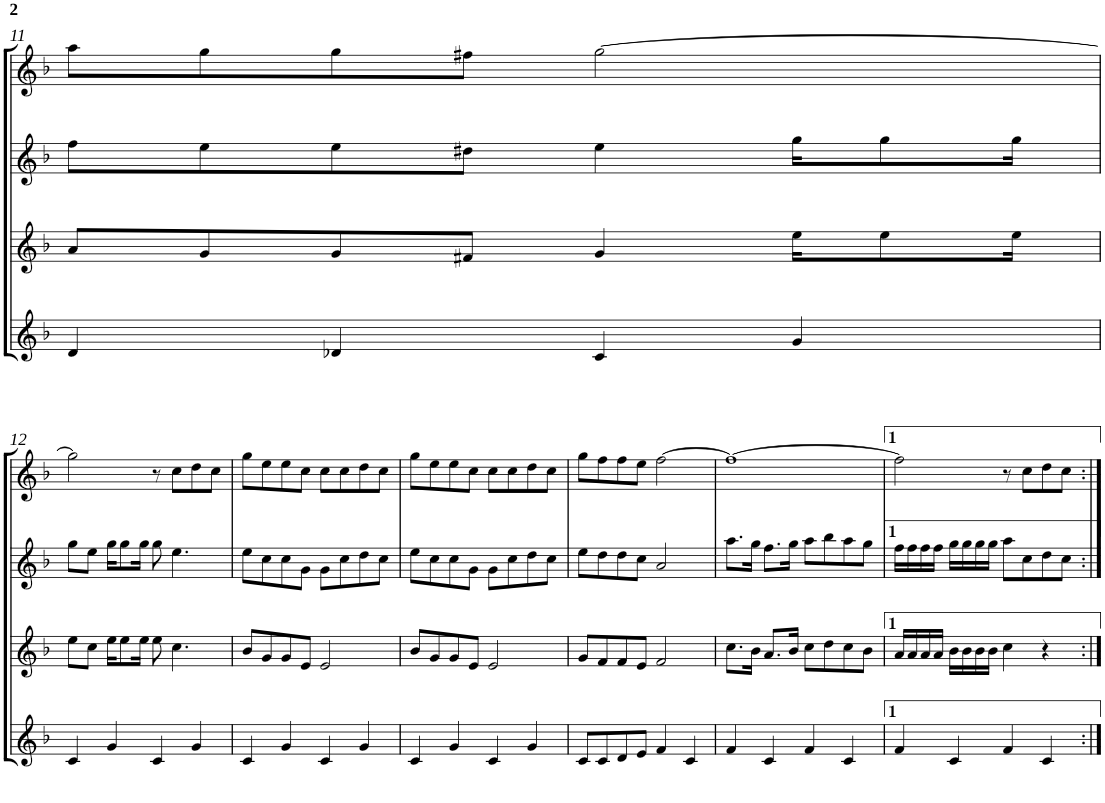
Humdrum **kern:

**kern	**kern	**kern	**kern
*part4	*part3	*part2	*part1
*staff4	*staff3	*staff2	*staff1
*I"Gralla 4	*I"Gralla 3	*I"Gralla 2	*I"Gralla 1
!!LO:PB:g=z
*clefG2	*clefG2	*clefG2	*clefG2
*k[b-]	*k[b-]	*k[b-]	*k[b-]
*F:	*F:	*F:	*F:
*M4/4	*M4/4	*M4/4	*M4/4
=11	=11	=11	=11
4d/	8a/L	8ff\L	8aa\L
.	8g/	8ee\	8gg\
4d-X/	8g/	8ee\	8gg\
.	8f#X/J	8dd#X\J	8ff#X\J
4c/	4g/	4ee\	[2gg\
4g/	16ee\KL	16gg\KL	.
.	8ee\	8gg\	.
.	16ee\Jk	16gg\Jk	.
!!LO:LB:g=z
=12	=12	=12	=12
4c/	8ee\L	8gg\L	2gg\]
.	8cc\J	8ee\J	.
4g/	16ee\KL	16gg\KL	.
.	8ee\	8gg\	.
.	16ee\Jk	16gg\Jk	.
4c/	8ee\	8gg\	8r
.	4.cc\	4.ee\	8cc\L
4g/	.	.	8dd\
.	.	.	8cc\J
=13	=13	=13	=13
4c/	8b-/L	8ee\L	8gg\L
.	8g/	8cc\	8ee\
4g/	8g/	8cc\	8ee\
.	8e/J	8g\J	8cc\J
4c/	2e/	8g\L	8cc\L
.	.	8cc\	8cc\
4g/	.	8dd\	8dd\
.	.	8cc\J	8cc\J
=14	=14	=14	=14
4c/	8b-/L	8ee\L	8gg\L
.	8g/	8cc\	8ee\
4g/	8g/	8cc\	8ee\
.	8e/J	8g\J	8cc\J
4c/	2e/	8g\L	8cc\L
.	.	8cc\	8cc\
4g/	.	8dd\	8dd\
.	.	8cc\J	8cc\J
=15	=15	=15	=15
8c/L	8g/L	8ee\L	8gg\L
8c/	8f/	8dd\	8ff\
8d/	8f/	8dd\	8ff\
8e/J	8e/J	8cc\J	8ee\J
4f/	2f/	2a/	[2ff\
4c/	.	.	.
=16	=16	=16	=16
4f/	8.cc\L	8.aa\L	1ff_
.	16b-\Jk	16gg\Jk	.
4c/	8.a/L	8.ff\L	.
.	16b-/Jk	16gg\Jk	.
4f/	8cc\L	8aa\L	.
.	8dd\	8bb-\	.
4c/	8cc\	8aa\	.
.	8b-\J	8gg\J	.
=17	=17	=17	=17
4f/	16a/LL	16ff\LL	2ff\]
.	16a/	16ff\	.
.	16a/	16ff\	.
.	16a/JJ	16ff\JJ	.
4c/	16b-\LL	16gg\LL	.
.	16b-\	16gg\	.
.	16b-\	16gg\	.
.	16b-\JJ	16gg\JJ	.
4f/	4cc\	8aa\L	8r
.	.	8cc\	8cc\L
4c/	4r	8dd\	8dd\
.	.	8cc\J	8cc\J
=:|!	=:|!	=:|!	=:|!
*-	*-	*-	*-
